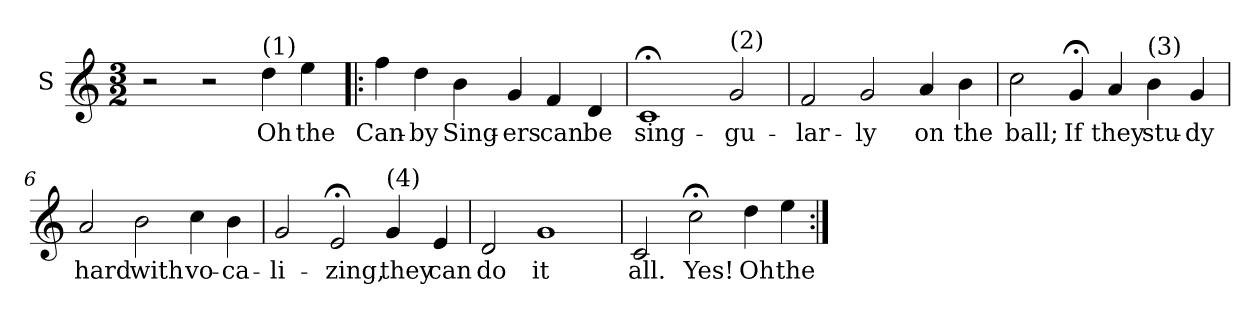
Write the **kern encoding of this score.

**kern	**text
*part1	*part1
*staff1	*staff1
*I"S	*
*clefG2	*
*k[]	*
*C:	*
*M3/2	*
*Xtuplet	*
=1	=1
3r	.
3r	.
!LO:TX:a:t=(1)	!
!	!LO:LY:b
6dd\	Oh
!	!LO:LY:b
6ee\	the
=2!|:	=2!|:
!	!LO:LY:b
6ff\	Can-
!	!LO:LY:b
6dd\	-by
!	!LO:LY:b
6b\	Sing-
!	!LO:LY:b
6g/	-ers
!	!LO:LY:b
6f/	can
!	!LO:LY:b
6d/	be
=3	=3
!	!LO:LY:b
3%2c;	sing-
!LO:TX:a:t=(2)	!
!	!LO:LY:b
3g/	-gu-
=4	=4
!	!LO:LY:b
3f/	-lar-
!	!LO:LY:b
3g/	-ly
!	!LO:LY:b
6a/	on
!	!LO:LY:b
6b\	the
=5	=5
!	!LO:LY:b
3cc\	ball;
!	!LO:LY:b
6g;/	If
!	!LO:LY:b
6a/	they
!LO:TX:a:t=(3)	!
!	!LO:LY:b
6b\	stu-
!	!LO:LY:b
6g/	-dy
!!LO:LB:g=z
=6	=6
!	!LO:LY:b
3a/	hard
!	!LO:LY:b
3b\	with
!	!LO:LY:b
6cc\	vo-
!	!LO:LY:b
6b\	-ca-
=7	=7
!	!LO:LY:b
3g/	-li-
!	!LO:LY:b
3e;/	-zing,
!LO:TX:a:t=(4)	!
!	!LO:LY:b
6g/	they
!	!LO:LY:b
6e/	can
=8	=8
!	!LO:LY:b
3d/	do
!	!LO:LY:b
3%2g	it
=9	=9
!	!LO:LY:b
3c/	all.
!	!LO:LY:b
3cc;<\	Yes!
!	!LO:LY:b
6dd\	Oh
!	!LO:LY:b
6ee\	the
=:|!	=:|!
*-	*-
